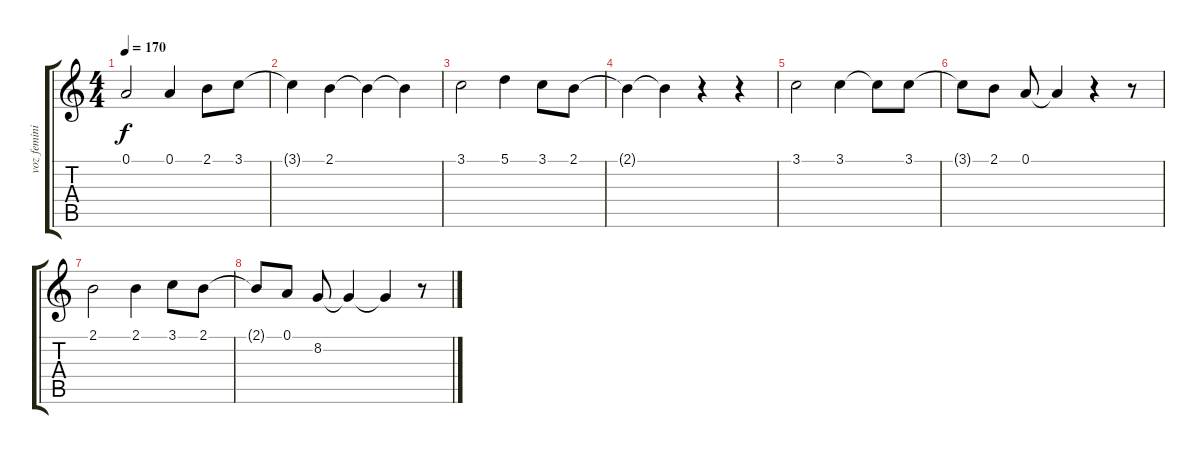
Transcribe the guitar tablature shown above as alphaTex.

\track ("voz feminina" "voz femini") {instrument flute}
\staff {score tabs}
\tuning (A4 B3 G3 D3 A2 E2) {hide}
\ts (4 4)
\tempo 170
\clef g2
\ks c
0.1.2{dy f} 0.1.4 2.1.8 3.1.8 |
3.1{t}.4 2.1.4 2.1{t}.4 2.1{t}.4 |
3.1.2 5.1.4 3.1.8 2.1.8 |
2.1{t}.4 2.1{t}.4 r.4 r.4 |
3.1.2 3.1.4 3.1{t}.8 3.1.8 |
3.1{t}.8 2.1.8 0.1.8 0.1{t}.4 r.4 r.8 |
2.1.2 2.1.4 3.1.8 2.1.8 |
2.1{t}.8 0.1.8 8.2.8 8.2{t}.4 8.2{t}.4 r.8
